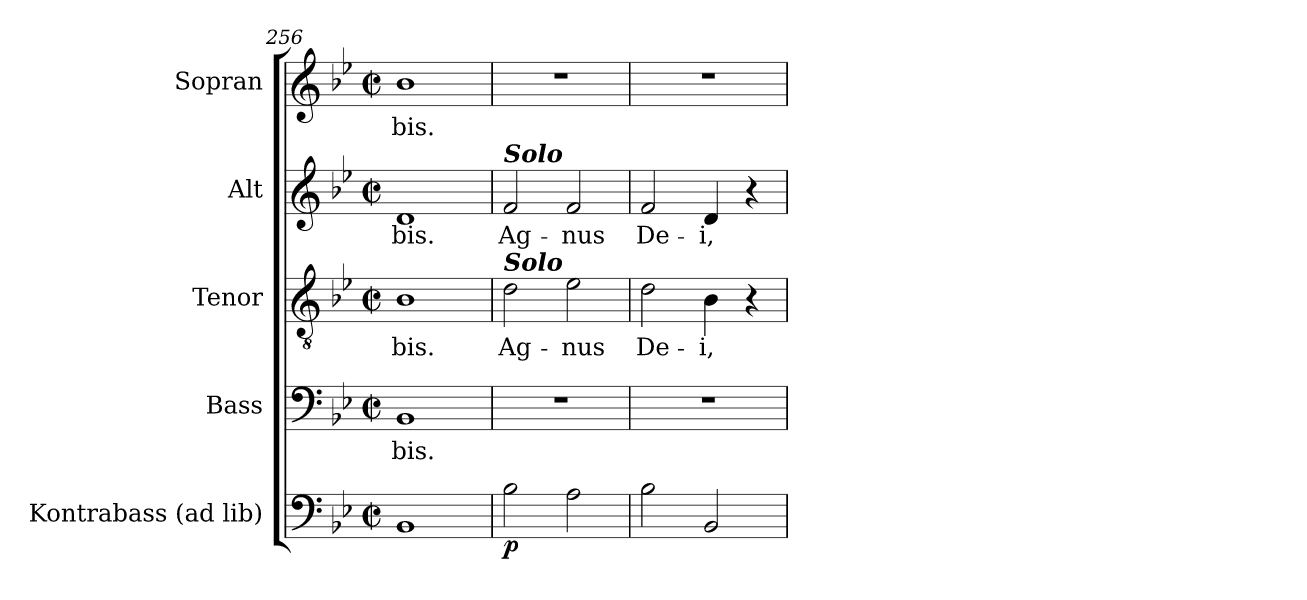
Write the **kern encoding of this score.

**kern	**dynam	**kern	**text	**kern	**text	**kern	**text	**kern	**text
*part5	*part5	*part4	*part4	*part3	*part3	*part2	*part2	*part1	*part1
*staff5	*staff5	*staff4	*staff4	*staff3	*staff3	*staff2	*staff2	*staff1	*staff1
*I"Kontrabass (ad lib)	*	*I"Bass	*	*I"Tenor	*	*I"Alt	*	*I"Sopran	*
*I'Kb.	*	*I'B.	*	*I'T.	*	*I'A.	*	*I'S.	*
*clefF4	*	*clefF4	*	*clefGv2	*	*clefG2	*	*clefG2	*
*ITrd7c12	*	*	*	*	*	*	*	*	*
*k[b-e-]	*	*k[b-e-]	*	*k[b-e-]	*	*k[b-e-]	*	*k[b-e-]	*
*B-:	*	*B-:	*	*B-:	*	*B-:	*	*B-:	*
*M2/2	*	*M2/2	*	*M2/2	*	*M2/2	*	*M2/2	*
*met(c|)	*	*met(c|)	*	*met(c|)	*	*met(c|)	*	*met(c|)	*
=256	=256	=256	=256	=256	=256	=256	=256	=256	=256
!	!	!	!LO:LY:b	!	!LO:LY:b	!	!LO:LY:b	!	!LO:LY:b
1BBB-	.	1BB-	-bis.	1B-	-bis.	1d	-bis.	1b-	-bis.
!!LO:PB:g=z
=257	=257	=257	=257	=257	=257	=257	=257	=257	=257
!	!	!	!	!	!	!LO:TX:a:Bi:t=Solo	!	!	!
!	!	!	!	!LO:TX:a:Bi:t=Solo	!	!	!	!	!
!	!LO:DY:b	!	!	!	!LO:LY:b	!	!LO:LY:b	!	!
2BB-\	p	1r	.	2d\	Ag-	2f/	Ag-	1r	.
!	!	!	!	!	!LO:LY:b	!	!LO:LY:b	!	!
2AA\	.	.	.	2e-\	-nus	2f/	-nus	.	.
=258	=258	=258	=258	=258	=258	=258	=258	=258	=258
!	!	!	!	!	!LO:LY:b	!	!LO:LY:b	!	!
2BB-\	.	1r	.	2d\	De-	2f/	De-	1r	.
!	!	!	!	!	!LO:LY:b	!	!LO:LY:b	!	!
2BBB-/	.	.	.	4B-\	-i,	4d/	-i,	.	.
.	.	.	.	4r	.	4r	.	.	.
=	=	=	=	=	=	=	=	=	=
*-	*-	*-	*-	*-	*-	*-	*-	*-	*-
